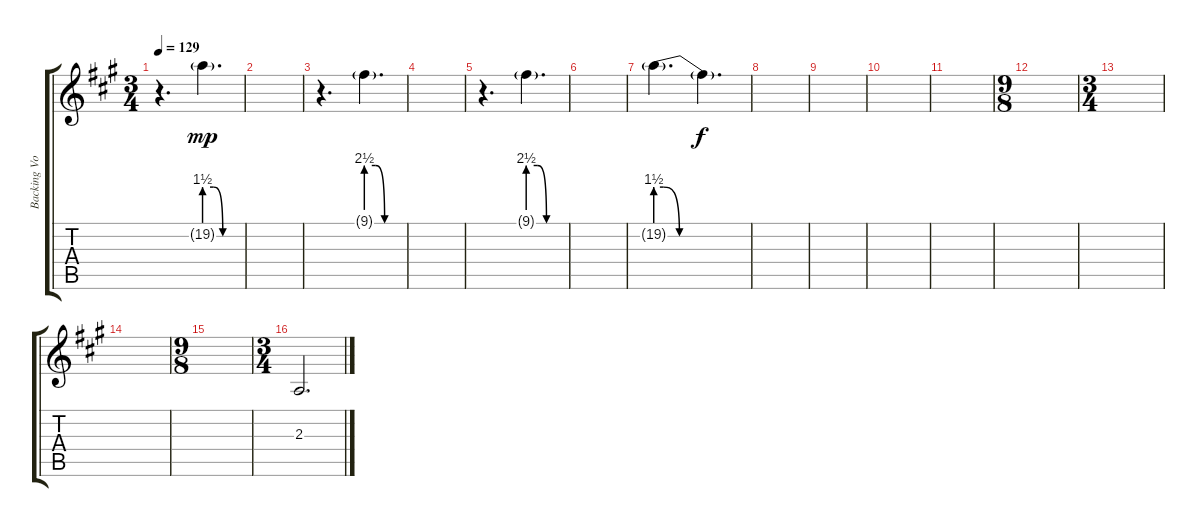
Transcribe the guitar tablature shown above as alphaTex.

\track ("Backing Vocals" "Backing Vo") {instrument choiraahs}
\staff {score tabs}
\tuning (E4 B3 G3 D3 A2 E2) {hide}
\ts (3 4)
\tempo 129
\clef g2
\ks f#minor
r.4{d dy mp} 19.2{be (custom 0 6 15 6 30 0 60 0) g}.4{d} |
|
r.4{d} 9.1{be (custom 0 10 15 10 30 0 60 0) g}.4{d} |
|
r.4{d} 9.1{be (custom 0 10 15 10 30 0 60 0) g}.4{d} |
|
19.2{be (custom 0 6 5 6 15 0 30 0 60 0) g}.4{d} 19.2{t}.4{d dy f} |
|
|
|
|
\ts (9 8)
|
\ts (3 4)
|
|
\ts (9 8)
|
\ts (3 4)
2.3.2{d}
